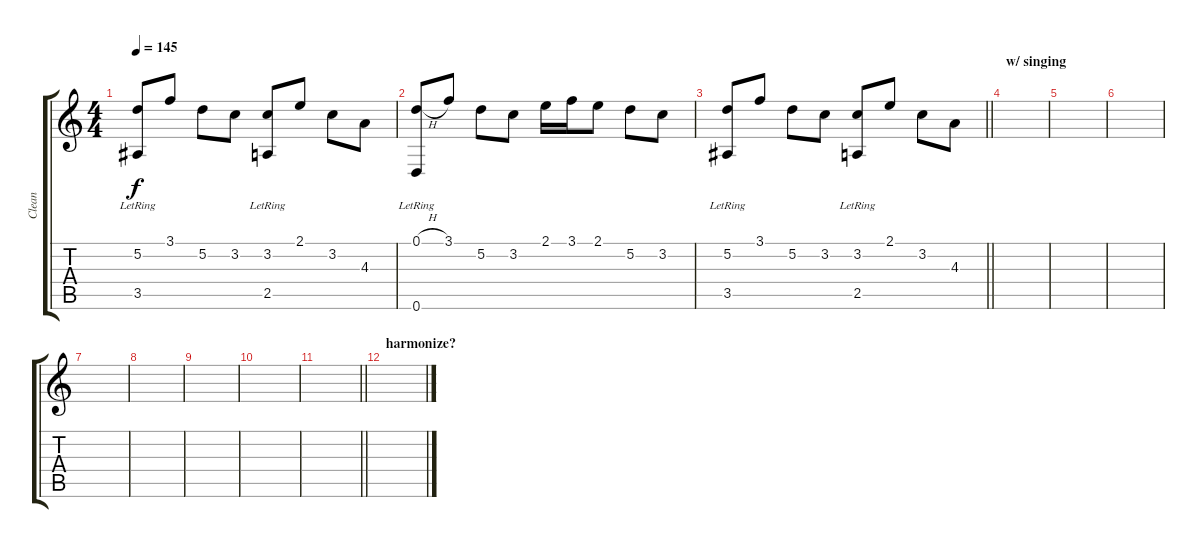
\track ("Clean" "Clean") {instrument acousticguitarsteel}
\staff {score tabs}
\tuning (D4 A3 F3 C3 G2 D2) {hide}
\ts (4 4)
\tempo 145
\clef g2
\ks c
(5.2 3.5{lr}).8{dy f} 3.1.8 5.2.8 3.2.8 (3.2 2.5{lr}).8 2.1.8 3.2.8 4.3.8 |
(0.1{h} 0.6{lr}).8 3.1.8 5.2.8 3.2.8 2.1.16 3.1.16 2.1.8 5.2.8 3.2.8 |
\barLineRight lightlight
(5.2 3.5{lr}).8 3.1.8 5.2.8 3.2.8 (3.2 2.5{lr}).8 2.1.8 3.2.8 4.3.8 |
\section ("" "w/ singing")
|
|
|
|
|
|
|
\barLineRight lightlight
|
\section ("" "harmonize?")
